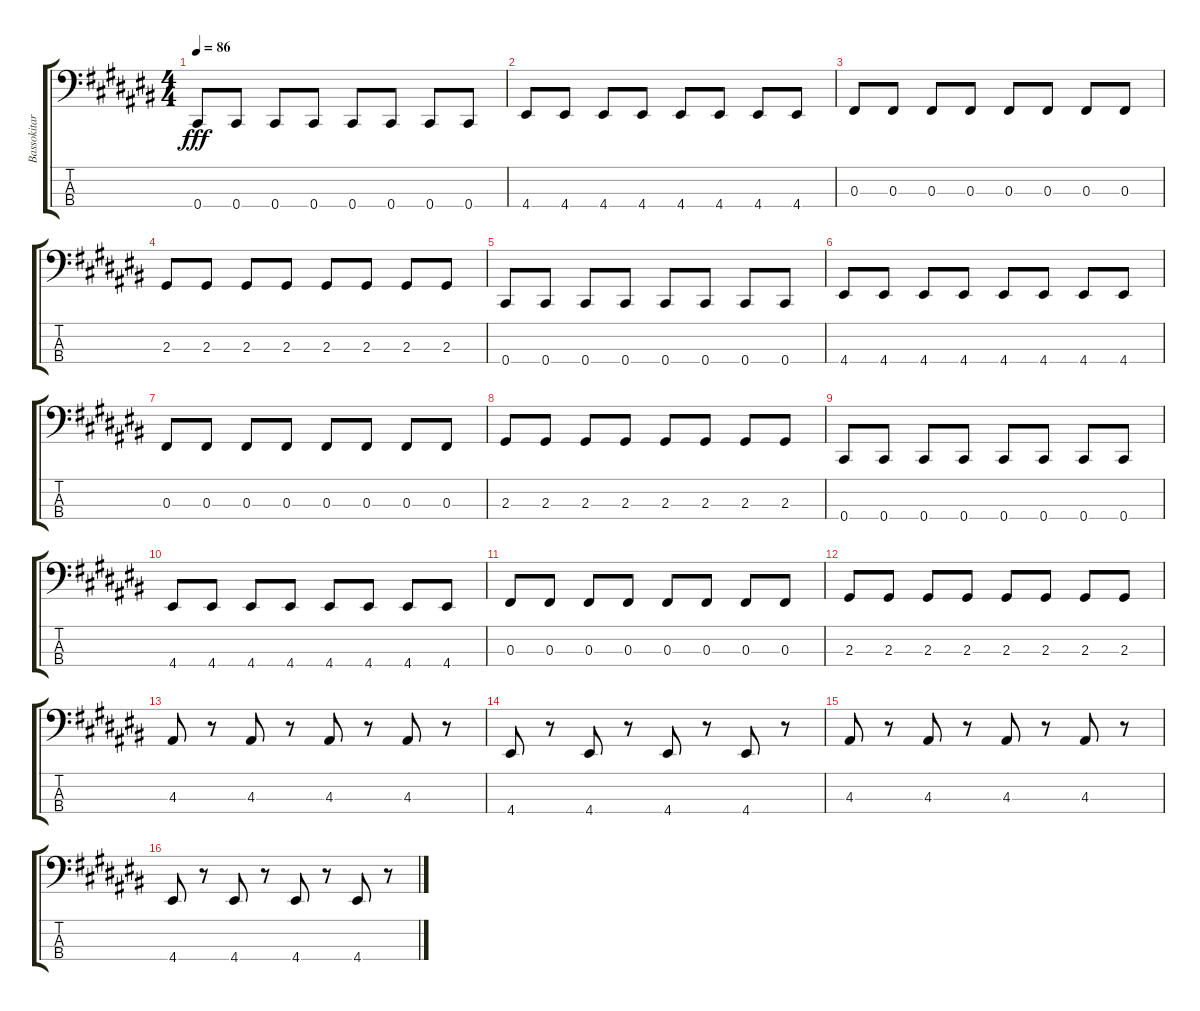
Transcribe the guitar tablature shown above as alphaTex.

\track ("Bassokitara" "Bassokitar") {instrument slapbass1}
\staff {score tabs}
\tuning (E2 B1 Gb1 Db1) {hide}
\ts (4 4)
\tempo 86
\clef f4
\ks c#
0.4.8{dy fff} 0.4.8 0.4.8 0.4.8 0.4.8 0.4.8 0.4.8 0.4.8 |
4.4.8 4.4.8 4.4.8 4.4.8 4.4.8 4.4.8 4.4.8 4.4.8 |
0.3.8 0.3.8 0.3.8 0.3.8 0.3.8 0.3.8 0.3.8 0.3.8 |
2.3.8 2.3.8 2.3.8 2.3.8 2.3.8 2.3.8 2.3.8 2.3.8 |
0.4.8 0.4.8 0.4.8 0.4.8 0.4.8 0.4.8 0.4.8 0.4.8 |
4.4.8 4.4.8 4.4.8 4.4.8 4.4.8 4.4.8 4.4.8 4.4.8 |
0.3.8 0.3.8 0.3.8 0.3.8 0.3.8 0.3.8 0.3.8 0.3.8 |
2.3.8 2.3.8 2.3.8 2.3.8 2.3.8 2.3.8 2.3.8 2.3.8 |
0.4.8 0.4.8 0.4.8 0.4.8 0.4.8 0.4.8 0.4.8 0.4.8 |
4.4.8 4.4.8 4.4.8 4.4.8 4.4.8 4.4.8 4.4.8 4.4.8 |
0.3.8 0.3.8 0.3.8 0.3.8 0.3.8 0.3.8 0.3.8 0.3.8 |
2.3.8 2.3.8 2.3.8 2.3.8 2.3.8 2.3.8 2.3.8 2.3.8 |
4.3.8 r.8 4.3.8 r.8 4.3.8 r.8 4.3.8 r.8 |
4.4.8 r.8 4.4.8 r.8 4.4.8 r.8 4.4.8 r.8 |
4.3.8 r.8 4.3.8 r.8 4.3.8 r.8 4.3.8 r.8 |
4.4.8 r.8 4.4.8 r.8 4.4.8 r.8 4.4.8 r.8
